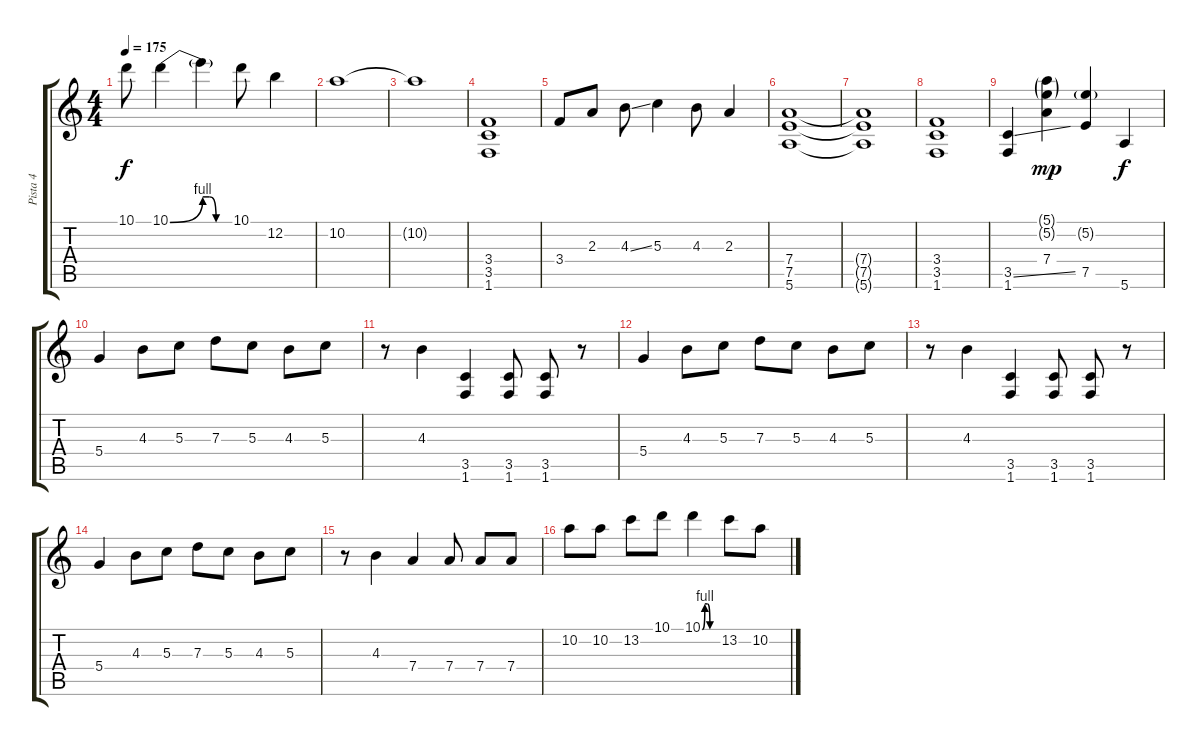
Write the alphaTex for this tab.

\track ("Pista 4" "Pista 4") {instrument distortionguitar}
\staff {score tabs}
\tuning (E4 B3 G3 D3 A2 E2) {hide}
\ts (4 4)
\tempo 175
\clef g2
\ks c
10.1{t}.8{dy f} 10.1{be (bend 0 0 60 4)}.4 10.1{be (custom 0 4 15 4 30 0 60 0) t}.4 10.1.8 12.2.4 |
10.2.1 |
10.2{t}.1 |
(3.4 3.5 1.6).1 |
3.4.8 2.3.8 4.3{ss}.8 5.3.4 4.3.8 2.3.4 |
(7.4 7.5 5.6).1 |
(7.4{t} 7.5{t} 5.6{t}).1 |
(3.4 3.5 1.6).1 |
(3.5{ss} 1.6).4 (5.1{g} 5.2{g} 7.4).4{dy mp} (5.2{g} 7.5).4 5.6.4{dy f} |
5.4.4 4.3.8 5.3.8 7.3.8 5.3.8 4.3.8 5.3.8 |
r.8 4.3.4 (3.5 1.6).4 (3.5 1.6).8 (3.5 1.6).8 r.8 |
5.4.4 4.3.8 5.3.8 7.3.8 5.3.8 4.3.8 5.3.8 |
r.8 4.3.4 (3.5 1.6).4 (3.5 1.6).8 (3.5 1.6).8 r.8 |
5.4.4 4.3.8 5.3.8 7.3.8 5.3.8 4.3.8 5.3.8 |
r.8 4.3.4 7.4.4 7.4.8 7.4.8 7.4.8 |
10.2.8 10.2.8 13.2.8 10.1.8 10.1{be (custom 0 0 10 4 20 4 30 0 60 0)}.4 13.2.8 10.2.8
